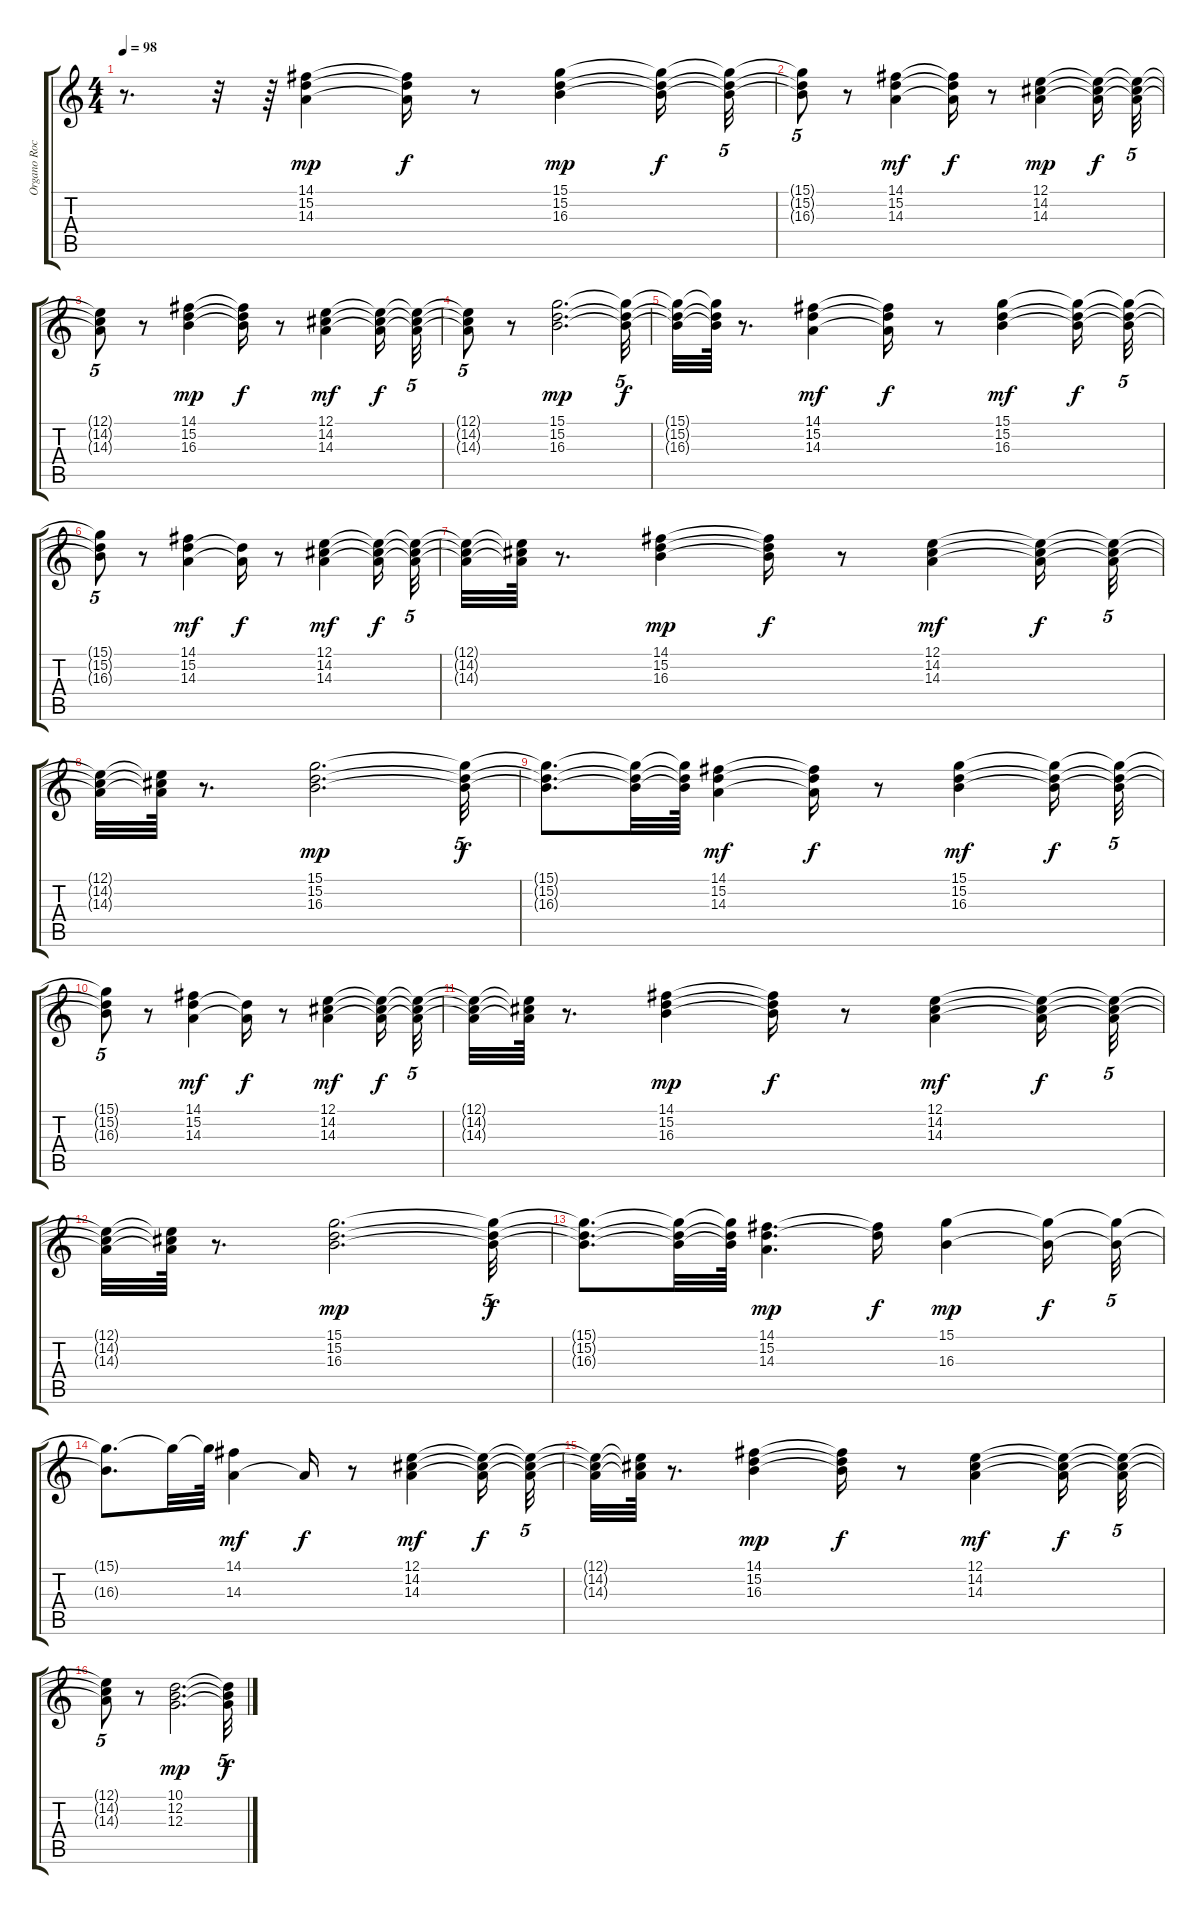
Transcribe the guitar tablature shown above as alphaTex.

\track ("Organo Rock" "Organo Roc") {instrument rockorgan}
\staff {score tabs}
\tuning (E4 B3 G3 D3 A2 E2) {hide}
\ts (4 4)
\tempo 98
\clef g2
\ks c
r.8{d dy f} r.32 r.64 (14.1 15.2 14.3).4{dy mp} (14.1{t} 15.2{t} 14.3{t}).16{dy f} r.8 (15.1 15.2 16.3).4{dy mp} (15.1{t} 15.2{t} 16.3{t}).16{dy f} (15.1{t} 15.2{t} 16.3{t}).32{tu (5 4)} |
(15.1{t} 15.2{t} 16.3{t}).8{tu (5 4)} r.8 (14.1 15.2 14.3).4{dy mf} (14.1{t} 15.2{t} 14.3{t}).16{dy f} r.8 (12.1 14.2 14.3).4{dy mp} (12.1{t} 14.2{t} 14.3{t}).16{dy f} (12.1{t} 14.2{t} 14.3{t}).32{tu (5 4)} |
(12.1{t} 14.2{t} 14.3{t}).8{tu (5 4)} r.8 (14.1 15.2 16.3).4{dy mp} (14.1{t} 15.2{t} 16.3{t}).16{dy f} r.8 (12.1 14.2 14.3).4{dy mf} (12.1{t} 14.2{t} 14.3{t}).16{dy f} (12.1{t} 14.2{t} 14.3{t}).32{tu (5 4)} |
(12.1{t} 14.2{t} 14.3{t}).8{tu (5 4)} r.8 (15.1 15.2 16.3).2{d dy mp} (15.1{t} 15.2{t} 16.3{t}).32{tu (5 4) dy f} |
(15.1{t} 15.2{t} 16.3{t}).32 (15.1{t} 15.2{t} 16.3{t}).64 r.8{d} (14.1 15.2 14.3).4{dy mf} (14.1{t} 15.2{t} 14.3{t}).16{dy f} r.8 (15.1 15.2 16.3).4{dy mf} (15.1{t} 15.2{t} 16.3{t}).16{dy f} (15.1{t} 15.2{t} 16.3{t}).32{tu (5 4)} |
(15.1{t} 15.2{t} 16.3{t}).8{tu (5 4)} r.8 (14.1 15.2 14.3).4{dy mf} (15.2{t} 14.3{t}).16{dy f} r.8 (12.1 14.2 14.3).4{dy mf} (12.1{t} 14.2{t} 14.3{t}).16{dy f} (12.1{t} 14.2{t} 14.3{t}).32{tu (5 4)} |
(12.1{t} 14.2{t} 14.3{t}).32 (12.1{t} 14.2{t} 14.3{t}).64 r.8{d} (14.1 15.2 16.3).4{dy mp} (14.1{t} 15.2{t} 16.3{t}).16{dy f} r.8 (12.1 14.2 14.3).4{dy mf} (12.1{t} 14.2{t} 14.3{t}).16{dy f} (12.1{t} 14.2{t} 14.3{t}).32{tu (5 4)} |
(12.1{t} 14.2{t} 14.3{t}).32 (12.1{t} 14.2{t} 14.3{t}).64 r.8{d} (15.1 15.2 16.3).2{d dy mp} (15.1{t} 15.2{t} 16.3{t}).32{tu (5 4) dy f} |
(15.1{t} 15.2{t} 16.3{t}).8{d} (15.1{t} 15.2{t} 16.3{t}).32 (15.1{t} 15.2{t} 16.3{t}).64 (14.1 15.2 14.3).4{dy mf} (14.1{t} 15.2{t} 14.3{t}).16{dy f} r.8 (15.1 15.2 16.3).4{dy mf} (15.1{t} 15.2{t} 16.3{t}).16{dy f} (15.1{t} 15.2{t} 16.3{t}).32{tu (5 4)} |
(15.1{t} 15.2{t} 16.3{t}).8{tu (5 4)} r.8 (14.1 15.2 14.3).4{dy mf} (15.2{t} 14.3{t}).16{dy f} r.8 (12.1 14.2 14.3).4{dy mf} (12.1{t} 14.2{t} 14.3{t}).16{dy f} (12.1{t} 14.2{t} 14.3{t}).32{tu (5 4)} |
(12.1{t} 14.2{t} 14.3{t}).32 (12.1{t} 14.2{t} 14.3{t}).64 r.8{d} (14.1 15.2 16.3).4{dy mp} (14.1{t} 15.2{t} 16.3{t}).16{dy f} r.8 (12.1 14.2 14.3).4{dy mf} (12.1{t} 14.2{t} 14.3{t}).16{dy f} (12.1{t} 14.2{t} 14.3{t}).32{tu (5 4)} |
(12.1{t} 14.2{t} 14.3{t}).32 (12.1{t} 14.2{t} 14.3{t}).64 r.8{d} (15.1 15.2 16.3).2{d dy mp} (15.1{t} 15.2{t} 16.3{t}).32{tu (5 4) dy f} |
(15.1{t} 15.2{t} 16.3{t}).8{d} (15.1{t} 15.2{t} 16.3{t}).32 (15.1{t} 15.2{t} 16.3{t}).64 (14.1 15.2 14.3).4{d dy mp} (14.1{t} 15.2{t}).16{dy f} (15.1 16.3).4{dy mp} (15.1{t} 16.3{t}).16{dy f} (15.1{t} 16.3{t}).32{tu (5 4)} |
(15.1{t} 16.3{t}).8{d} 15.1{t}.32 15.1{t}.64 (14.1 14.3).4{dy mf} 14.3{t}.16{dy f} r.8 (12.1 14.2 14.3).4{dy mf} (12.1{t} 14.2{t} 14.3{t}).16{dy f} (12.1{t} 14.2{t} 14.3{t}).32{tu (5 4)} |
(12.1{t} 14.2{t} 14.3{t}).32 (12.1{t} 14.2{t} 14.3{t}).64 r.8{d} (14.1 15.2 16.3).4{dy mp} (14.1{t} 15.2{t} 16.3{t}).16{dy f} r.8 (12.1 14.2 14.3).4{dy mf} (12.1{t} 14.2{t} 14.3{t}).16{dy f} (12.1{t} 14.2{t} 14.3{t}).32{tu (5 4)} |
(12.1{t} 14.2{t} 14.3{t}).8{tu (5 4)} r.8 (10.1 12.2 12.3).2{d dy mp} (10.1{t} 12.2{t} 12.3{t}).32{tu (5 4) dy f}
